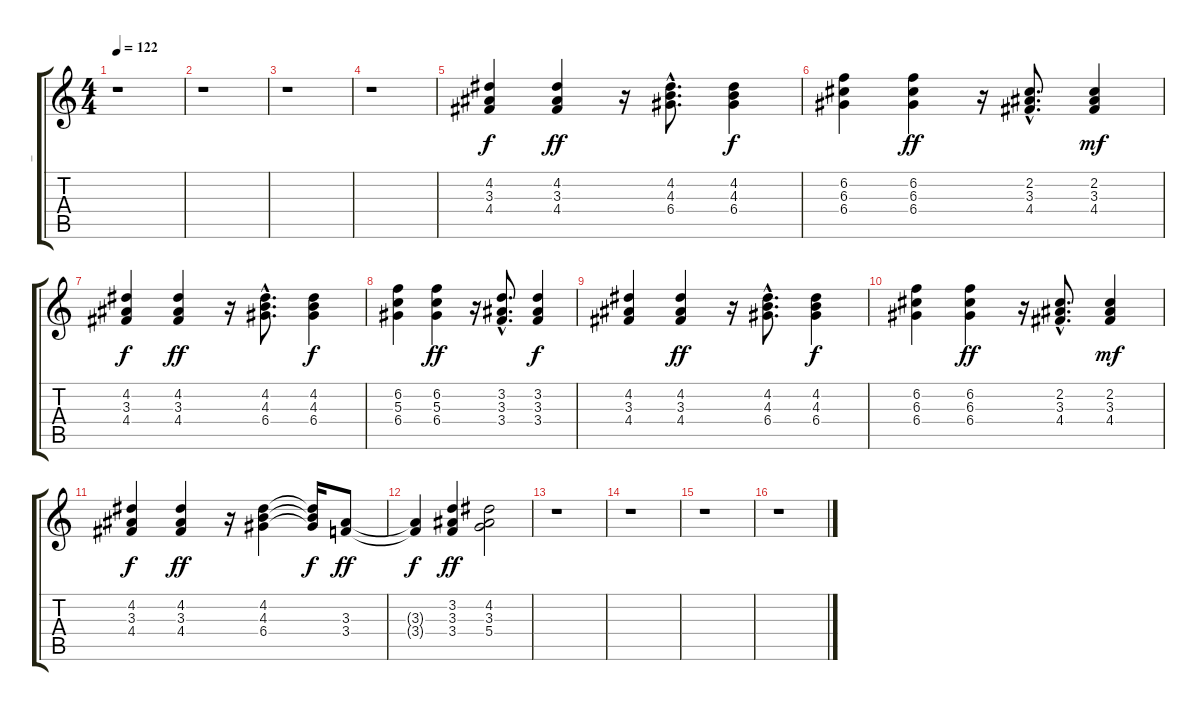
\track ("_" "_") {instrument electricguitarclean}
\staff {score tabs}
\tuning (E4 B3 G3 D3 A2 E2) {hide}
\ts (4 4)
\tempo 122
\clef g2
\ks c
r.1{dy f} |
r.1 |
r.1 |
r.1 |
(4.2 3.3 4.4).4 (4.2 3.3 4.4).4{dy ff} r.16 (4.2{hac} 4.3{hac} 6.4{hac}).8{d} (4.2 4.3 6.4).4{dy f} |
(6.2 6.3 6.4).4 (6.2 6.3 6.4).4{dy ff} r.16 (2.2{hac} 3.3{hac} 4.4{hac}).8{d} (2.2 3.3 4.4).4{dy mf} |
(4.2 3.3 4.4).4{dy f} (4.2 3.3 4.4).4{dy ff} r.16 (4.2{hac} 4.3{hac} 6.4{hac}).8{d} (4.2 4.3 6.4).4{dy f} |
(6.2 5.3 6.4).4 (6.2 5.3 6.4).4{dy ff} r.16 (3.2{hac} 3.3{hac} 3.4{hac}).8{d} (3.2 3.3 3.4).4{dy f} |
(4.2 3.3 4.4).4 (4.2 3.3 4.4).4{dy ff} r.16 (4.2{hac} 4.3{hac} 6.4{hac}).8{d} (4.2 4.3 6.4).4{dy f} |
(6.2 6.3 6.4).4 (6.2 6.3 6.4).4{dy ff} r.16 (2.2{hac} 3.3{hac} 4.4{hac}).8{d} (2.2 3.3 4.4).4{dy mf} |
(4.2 3.3 4.4).4{dy f} (4.2 3.3 4.4).4{dy ff} r.16 (4.2 4.3 6.4).4 (4.2{t} 4.3{t} 6.4{t}).16{dy f} (3.3 3.4).8{dy ff} |
(3.3{t} 3.4{t}).4{dy f} (3.2 3.3 3.4).4{dy ff} (4.2 3.3 5.4).2 |
r.1 |
r.1 |
r.1 |
r.1
